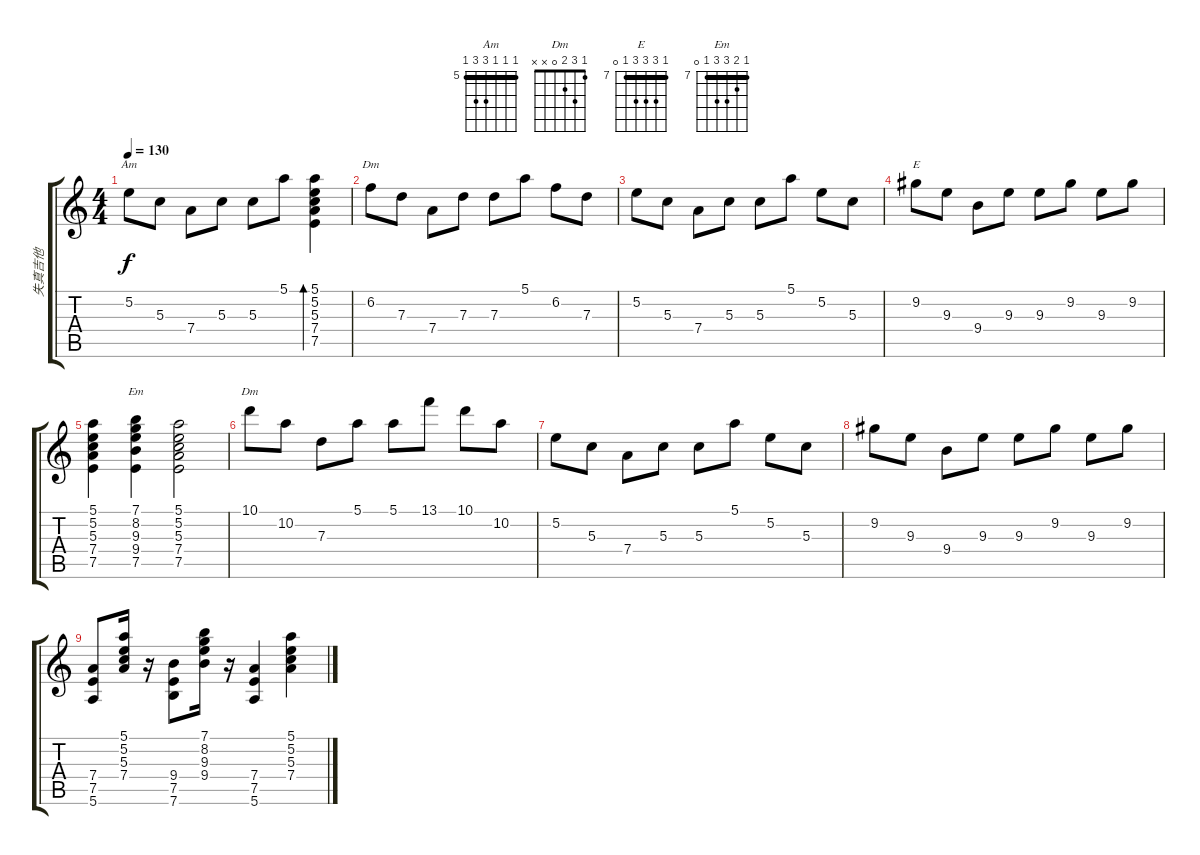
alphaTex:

\track ("失真吉他" "失真吉他") {instrument distortionguitar}
\staff {score tabs}
\tuning (E4 B3 G3 D3 A2 E2) {hide}
\chord ("Am" 5 5 5 7 7 5) {firstfret 5 barre 5}
\chord ("Dm" 5 6 7 7 5 x) {firstfret 5 barre 5}
\chord ("E" 7 9 9 9 7 0) {firstfret 7 barre 7}
\chord ("Em" 7 8 9 9 7 0) {firstfret 7 barre 7}
\chord ("Dm" 1 3 2 0 x x)
\ts (4 4)
\tempo 130
\clef g2
\ks c
5.2.8{ch "Am" dy f} 5.3.8 7.4.8 5.3.8 5.3.8 5.1.8 (5.1 5.2 5.3 7.4 7.5).4{bd 120} |
6.2.8{ch "Dm"} 7.3.8 7.4.8 7.3.8 7.3.8 5.1.8 6.2.8 7.3.8 |
5.2.8 5.3.8 7.4.8 5.3.8 5.3.8 5.1.8 5.2.8 5.3.8 |
9.2.8{ch "E"} 9.3.8 9.4.8 9.3.8 9.3.8 9.2.8 9.3.8 9.2.8 |
(5.1 5.2 5.3 7.4 7.5).4 (7.1 8.2 9.3 9.4 7.5).4{ch "Em"} (5.1 5.2 5.3 7.4 7.5).2 |
10.1.8{ch "Dm"} 10.2.8 7.3.8 5.1.8 5.1.8 13.1.8 10.1.8 10.2.8 |
5.2.8 5.3.8 7.4.8 5.3.8 5.3.8 5.1.8 5.2.8 5.3.8 |
9.2.8 9.3.8 9.4.8 9.3.8 9.3.8 9.2.8 9.3.8 9.2.8 |
(7.4 7.5 5.6).8 (5.1 5.2 5.3 7.4).16 r.16 (9.4 7.5 7.6).8 (7.1 8.2 9.3 9.4).16 r.16 (7.4 7.5 5.6).4 (5.1 5.2 5.3 7.4).4
